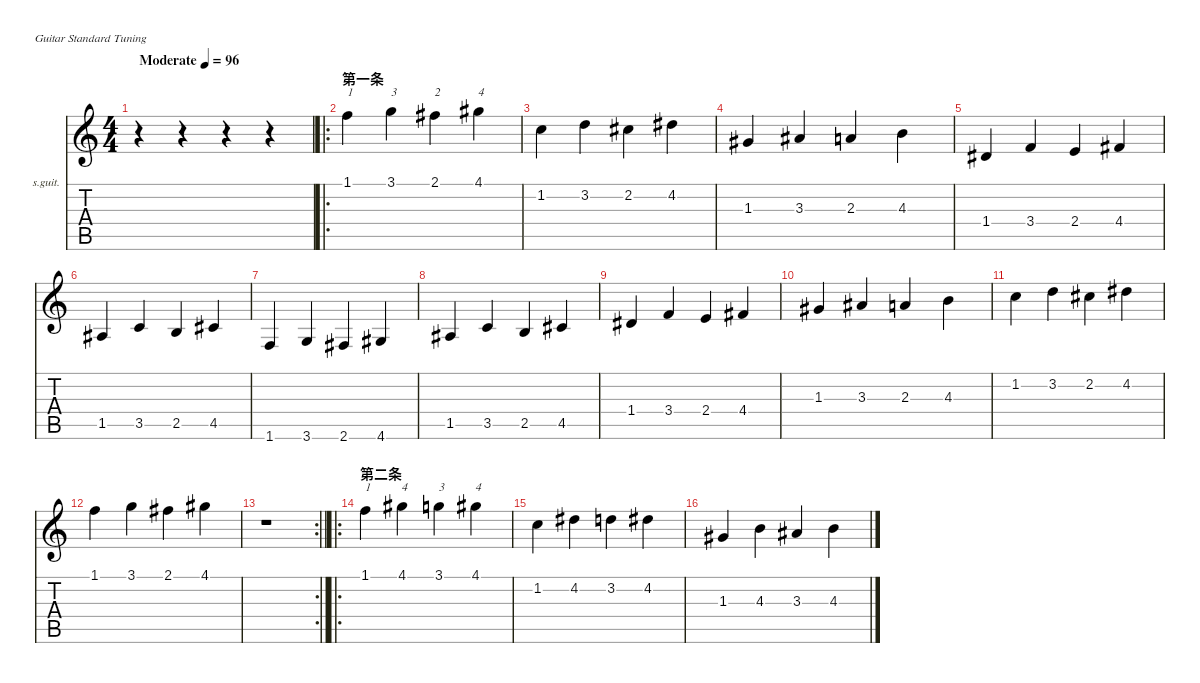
\defaultSystemsLayout 4
\hideDynamics
\bracketExtendMode nobrackets
\firstSystemTrackNameOrientation horizontal
\otherSystemsTrackNameOrientation horizontal
\track ("开指练习" "s.guit.") {mute instrument acousticguitarsteel}
\staff {score tabs}
\tuning (E4 B3 G3 D3 A2 E2)
\ts (4 4)
\beaming (8 2 2 2 2)
\tempo (96 "Moderate")
\clef g2
\ks c
r.4{dy f instrument acousticguitarsteel} r.4 r.4 r.4 |
\ro
\section ("" "第一条")
1.1.4{txt "1"} 3.1.4{txt "3"} 2.1{acc #}.4{txt "2"} 4.1{acc #}.4{txt "4"} |
1.2.4 3.2.4 2.2{acc #}.4 4.2{acc #}.4 |
1.3{acc #}.4 3.3{acc #}.4 2.3.4 4.3.4 |
1.4{acc #}.4 3.4.4 2.4.4 4.4{acc #}.4 |
1.5{acc #}.4 3.5.4 2.5.4 4.5{acc #}.4 |
1.6.4 3.6.4 2.6{acc #}.4 4.6{acc #}.4 |
1.5{acc #}.4 3.5.4 2.5.4 4.5{acc #}.4 |
1.4{acc #}.4 3.4.4 2.4.4 4.4{acc #}.4 |
1.3{acc #}.4 3.3{acc #}.4 2.3.4 4.3.4 |
1.2.4 3.2.4 2.2{acc #}.4 4.2{acc #}.4 |
1.1.4 3.1.4 2.1{acc #}.4 4.1{acc #}.4 |
\rc 2
\barLineRight lightlight
r.1 |
\ro
\section ("" "第二条")
1.1.4{txt "1"} 4.1{acc #}.4{txt "4"} 3.1.4{txt "3"} 4.1{acc #}.4{txt "4"} |
1.2.4{dy mf} 4.2{acc #}.4 3.2.4 4.2{acc #}.4 |
1.3{acc #}.4 4.3.4 3.3{acc #}.4 4.3.4
